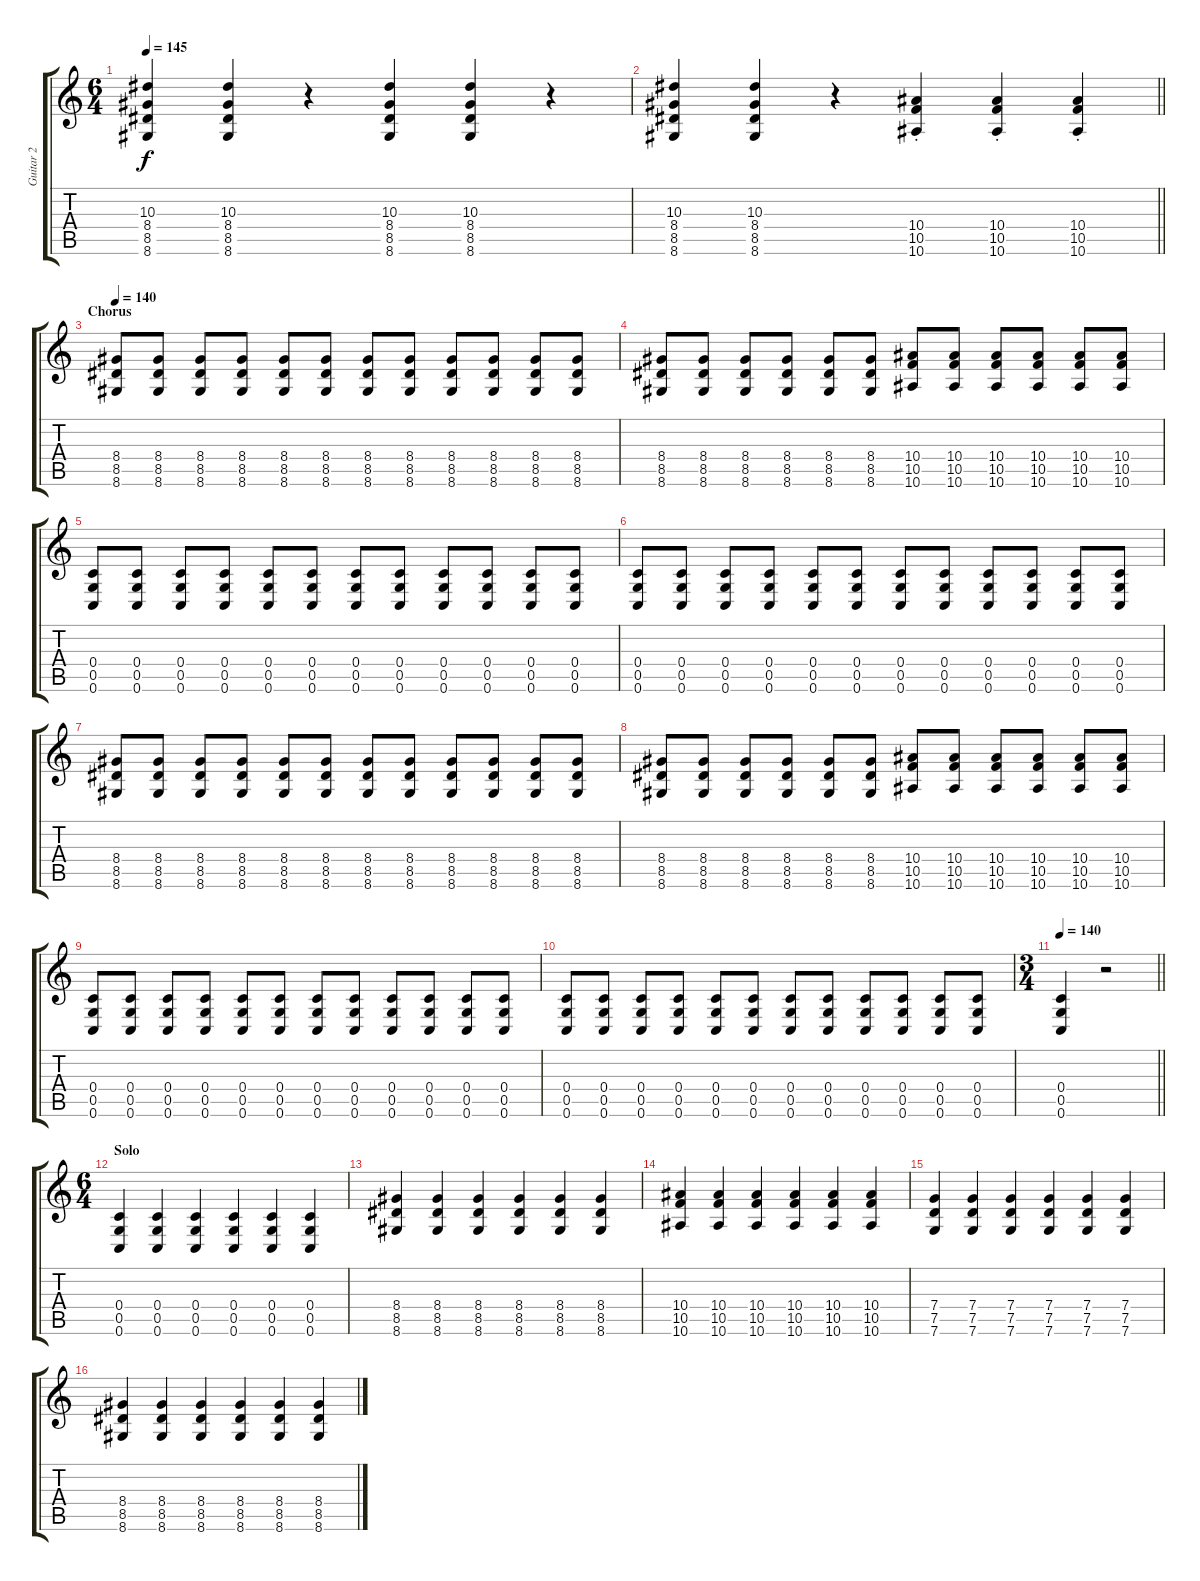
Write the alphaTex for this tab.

\track ("Guitar 2" "Guitar 2") {instrument distortionguitar}
\staff {score tabs}
\tuning (D4 A3 F3 C3 G2 C2) {hide}
\ts (6 4)
\tempo 145
\clef g2
\ks c
(10.3 8.4 8.5 8.6).4{dy f} (10.3 8.4 8.5 8.6).4 r.4 (10.3 8.4 8.5 8.6).4 (10.3 8.4 8.5 8.6).4 r.4 |
\barLineRight lightlight
(10.3 8.4 8.5 8.6).4 (10.3 8.4 8.5 8.6).4 r.4 (10.4{st} 10.5{st} 10.6{st}).4 (10.4{st} 10.5{st} 10.6{st}).4 (10.4{st} 10.5{st} 10.6{st}).4 |
\section ("" "Chorus")
\tempo 140
(8.4 8.5 8.6).8 (8.4 8.5 8.6).8 (8.4 8.5 8.6).8 (8.4 8.5 8.6).8 (8.4 8.5 8.6).8 (8.4 8.5 8.6).8 (8.4 8.5 8.6).8 (8.4 8.5 8.6).8 (8.4 8.5 8.6).8 (8.4 8.5 8.6).8 (8.4 8.5 8.6).8 (8.4 8.5 8.6).8 |
(8.4 8.5 8.6).8 (8.4 8.5 8.6).8 (8.4 8.5 8.6).8 (8.4 8.5 8.6).8 (8.4 8.5 8.6).8 (8.4 8.5 8.6).8 (10.4 10.5 10.6).8 (10.4 10.5 10.6).8 (10.4 10.5 10.6).8 (10.4 10.5 10.6).8 (10.4 10.5 10.6).8 (10.4 10.5 10.6).8 |
(0.4 0.5 0.6).8 (0.4 0.5 0.6).8 (0.4 0.5 0.6).8 (0.4 0.5 0.6).8 (0.4 0.5 0.6).8 (0.4 0.5 0.6).8 (0.4 0.5 0.6).8 (0.4 0.5 0.6).8 (0.4 0.5 0.6).8 (0.4 0.5 0.6).8 (0.4 0.5 0.6).8 (0.4 0.5 0.6).8 |
(0.4 0.5 0.6).8 (0.4 0.5 0.6).8 (0.4 0.5 0.6).8 (0.4 0.5 0.6).8 (0.4 0.5 0.6).8 (0.4 0.5 0.6).8 (0.4 0.5 0.6).8 (0.4 0.5 0.6).8 (0.4 0.5 0.6).8 (0.4 0.5 0.6).8 (0.4 0.5 0.6).8 (0.4 0.5 0.6).8 |
(8.4 8.5 8.6).8 (8.4 8.5 8.6).8 (8.4 8.5 8.6).8 (8.4 8.5 8.6).8 (8.4 8.5 8.6).8 (8.4 8.5 8.6).8 (8.4 8.5 8.6).8 (8.4 8.5 8.6).8 (8.4 8.5 8.6).8 (8.4 8.5 8.6).8 (8.4 8.5 8.6).8 (8.4 8.5 8.6).8 |
(8.4 8.5 8.6).8 (8.4 8.5 8.6).8 (8.4 8.5 8.6).8 (8.4 8.5 8.6).8 (8.4 8.5 8.6).8 (8.4 8.5 8.6).8 (10.4 10.5 10.6).8 (10.4 10.5 10.6).8 (10.4 10.5 10.6).8 (10.4 10.5 10.6).8 (10.4 10.5 10.6).8 (10.4 10.5 10.6).8 |
(0.4 0.5 0.6).8 (0.4 0.5 0.6).8 (0.4 0.5 0.6).8 (0.4 0.5 0.6).8 (0.4 0.5 0.6).8 (0.4 0.5 0.6).8 (0.4 0.5 0.6).8 (0.4 0.5 0.6).8 (0.4 0.5 0.6).8 (0.4 0.5 0.6).8 (0.4 0.5 0.6).8 (0.4 0.5 0.6).8 |
(0.4 0.5 0.6).8 (0.4 0.5 0.6).8 (0.4 0.5 0.6).8 (0.4 0.5 0.6).8 (0.4 0.5 0.6).8 (0.4 0.5 0.6).8 (0.4 0.5 0.6).8 (0.4 0.5 0.6).8 (0.4 0.5 0.6).8 (0.4 0.5 0.6).8 (0.4 0.5 0.6).8 (0.4 0.5 0.6).8 |
\ts (3 4)
\tempo 140
\barLineRight lightlight
(0.4 0.5 0.6).4 r.2 |
\ts (6 4)
\section ("" "Solo")
(0.4 0.5 0.6).4 (0.4 0.5 0.6).4 (0.4 0.5 0.6).4 (0.4 0.5 0.6).4 (0.4 0.5 0.6).4 (0.4 0.5 0.6).4 |
(8.4 8.5 8.6).4 (8.4 8.5 8.6).4 (8.4 8.5 8.6).4 (8.4 8.5 8.6).4 (8.4 8.5 8.6).4 (8.4 8.5 8.6).4 |
(10.4 10.5 10.6).4 (10.4 10.5 10.6).4 (10.4 10.5 10.6).4 (10.4 10.5 10.6).4 (10.4 10.5 10.6).4 (10.4 10.5 10.6).4 |
(7.4 7.5 7.6).4 (7.4 7.5 7.6).4 (7.4 7.5 7.6).4 (7.4 7.5 7.6).4 (7.4 7.5 7.6).4 (7.4 7.5 7.6).4 |
(8.4 8.5 8.6).4 (8.4 8.5 8.6).4 (8.4 8.5 8.6).4 (8.4 8.5 8.6).4 (8.4 8.5 8.6).4 (8.4 8.5 8.6).4
